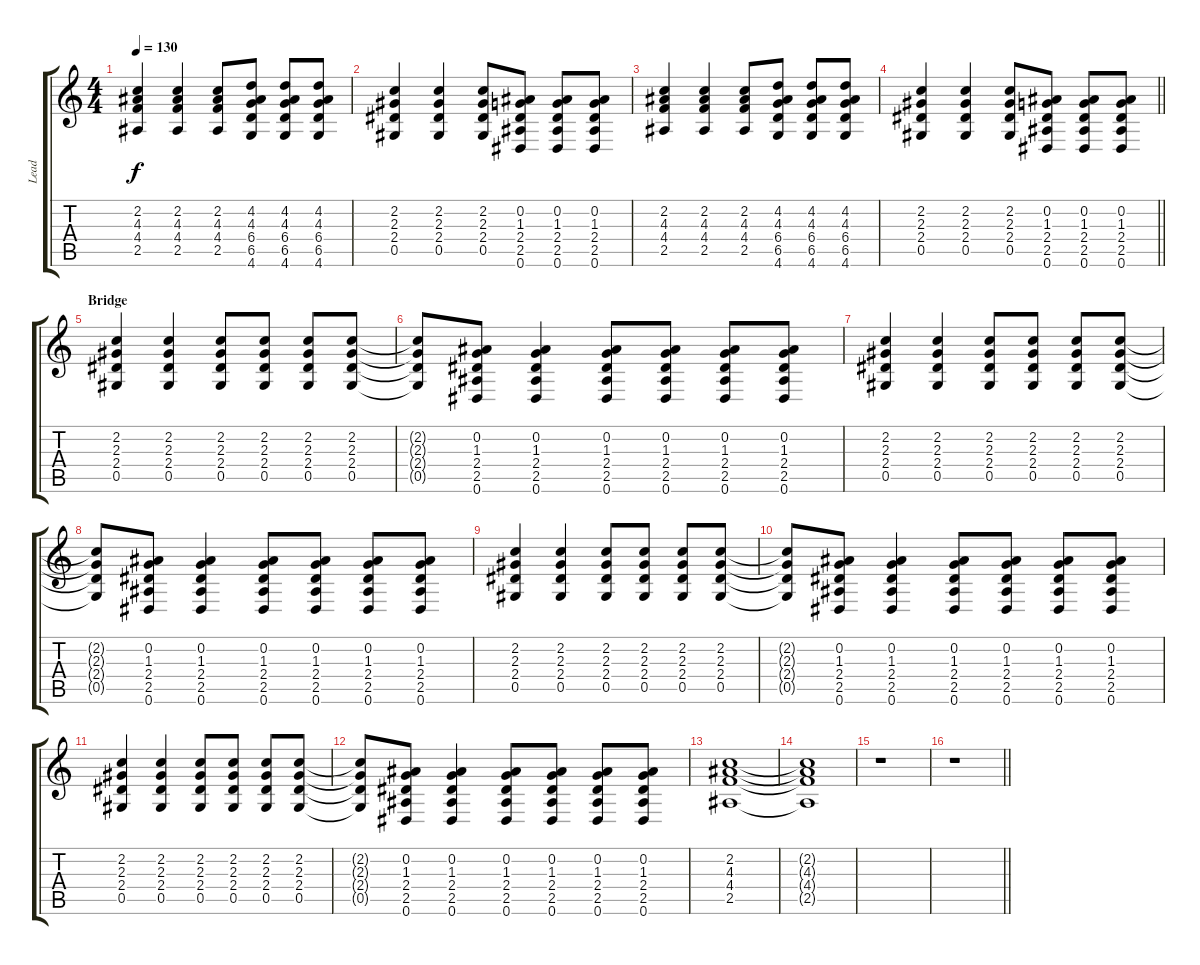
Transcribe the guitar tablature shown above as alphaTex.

\track ("Lead" "Lead") {instrument distortionguitar}
\staff {score tabs}
\tuning (Eb4 Bb3 Gb3 Db3 Ab2 Eb2) {hide}
\ts (4 4)
\tempo 130
\clef g2
\ks c
(2.2 4.3 4.4 2.5).4{dy f} (2.2 4.3 4.4 2.5).4 (2.2 4.3 4.4 2.5).8 (4.2 4.3 6.4 6.5 4.6).8 (4.2 4.3 6.4 6.5 4.6).8 (4.2 4.3 6.4 6.5 4.6).8 |
(2.2 2.3 2.4 0.5).4 (2.2 2.3 2.4 0.5).4 (2.2 2.3 2.4 0.5).8 (0.2 1.3 2.4 2.5 0.6).8 (0.2 1.3 2.4 2.5 0.6).8 (0.2 1.3 2.4 2.5 0.6).8 |
(2.2 4.3 4.4 2.5).4 (2.2 4.3 4.4 2.5).4 (2.2 4.3 4.4 2.5).8 (4.2 4.3 6.4 6.5 4.6).8 (4.2 4.3 6.4 6.5 4.6).8 (4.2 4.3 6.4 6.5 4.6).8 |
\barLineRight lightlight
(2.2 2.3 2.4 0.5).4 (2.2 2.3 2.4 0.5).4 (2.2 2.3 2.4 0.5).8 (0.2 1.3 2.4 2.5 0.6).8 (0.2 1.3 2.4 2.5 0.6).8 (0.2 1.3 2.4 2.5 0.6).8 |
\section ("" "Bridge")
(2.2 2.3 2.4 0.5).4 (2.2 2.3 2.4 0.5).4 (2.2 2.3 2.4 0.5).8 (2.2 2.3 2.4 0.5).8 (2.2 2.3 2.4 0.5).8 (2.2 2.3 2.4 0.5).8 |
(2.2{t} 2.3{t} 2.4{t} 0.5{t}).8 (0.2 1.3 2.4 2.5 0.6).8 (0.2 1.3 2.4 2.5 0.6).4 (0.2 1.3 2.4 2.5 0.6).8 (0.2 1.3 2.4 2.5 0.6).8 (0.2 1.3 2.4 2.5 0.6).8 (0.2 1.3 2.4 2.5 0.6).8 |
(2.2 2.3 2.4 0.5).4 (2.2 2.3 2.4 0.5).4 (2.2 2.3 2.4 0.5).8 (2.2 2.3 2.4 0.5).8 (2.2 2.3 2.4 0.5).8 (2.2 2.3 2.4 0.5).8 |
(2.2{t} 2.3{t} 2.4{t} 0.5{t}).8 (0.2 1.3 2.4 2.5 0.6).8 (0.2 1.3 2.4 2.5 0.6).4 (0.2 1.3 2.4 2.5 0.6).8 (0.2 1.3 2.4 2.5 0.6).8 (0.2 1.3 2.4 2.5 0.6).8 (0.2 1.3 2.4 2.5 0.6).8 |
(2.2 2.3 2.4 0.5).4 (2.2 2.3 2.4 0.5).4 (2.2 2.3 2.4 0.5).8 (2.2 2.3 2.4 0.5).8 (2.2 2.3 2.4 0.5).8 (2.2 2.3 2.4 0.5).8 |
(2.2{t} 2.3{t} 2.4{t} 0.5{t}).8 (0.2 1.3 2.4 2.5 0.6).8 (0.2 1.3 2.4 2.5 0.6).4 (0.2 1.3 2.4 2.5 0.6).8 (0.2 1.3 2.4 2.5 0.6).8 (0.2 1.3 2.4 2.5 0.6).8 (0.2 1.3 2.4 2.5 0.6).8 |
(2.2 2.3 2.4 0.5).4 (2.2 2.3 2.4 0.5).4 (2.2 2.3 2.4 0.5).8 (2.2 2.3 2.4 0.5).8 (2.2 2.3 2.4 0.5).8 (2.2 2.3 2.4 0.5).8 |
(2.2{t} 2.3{t} 2.4{t} 0.5{t}).8 (0.2 1.3 2.4 2.5 0.6).8 (0.2 1.3 2.4 2.5 0.6).4 (0.2 1.3 2.4 2.5 0.6).8 (0.2 1.3 2.4 2.5 0.6).8 (0.2 1.3 2.4 2.5 0.6).8 (0.2 1.3 2.4 2.5 0.6).8 |
(2.2 4.3 4.4 2.5).1 |
(2.2{t} 4.3{t} 4.4{t} 2.5{t}).1 |
r.1 |
\barLineRight lightlight
r.1
